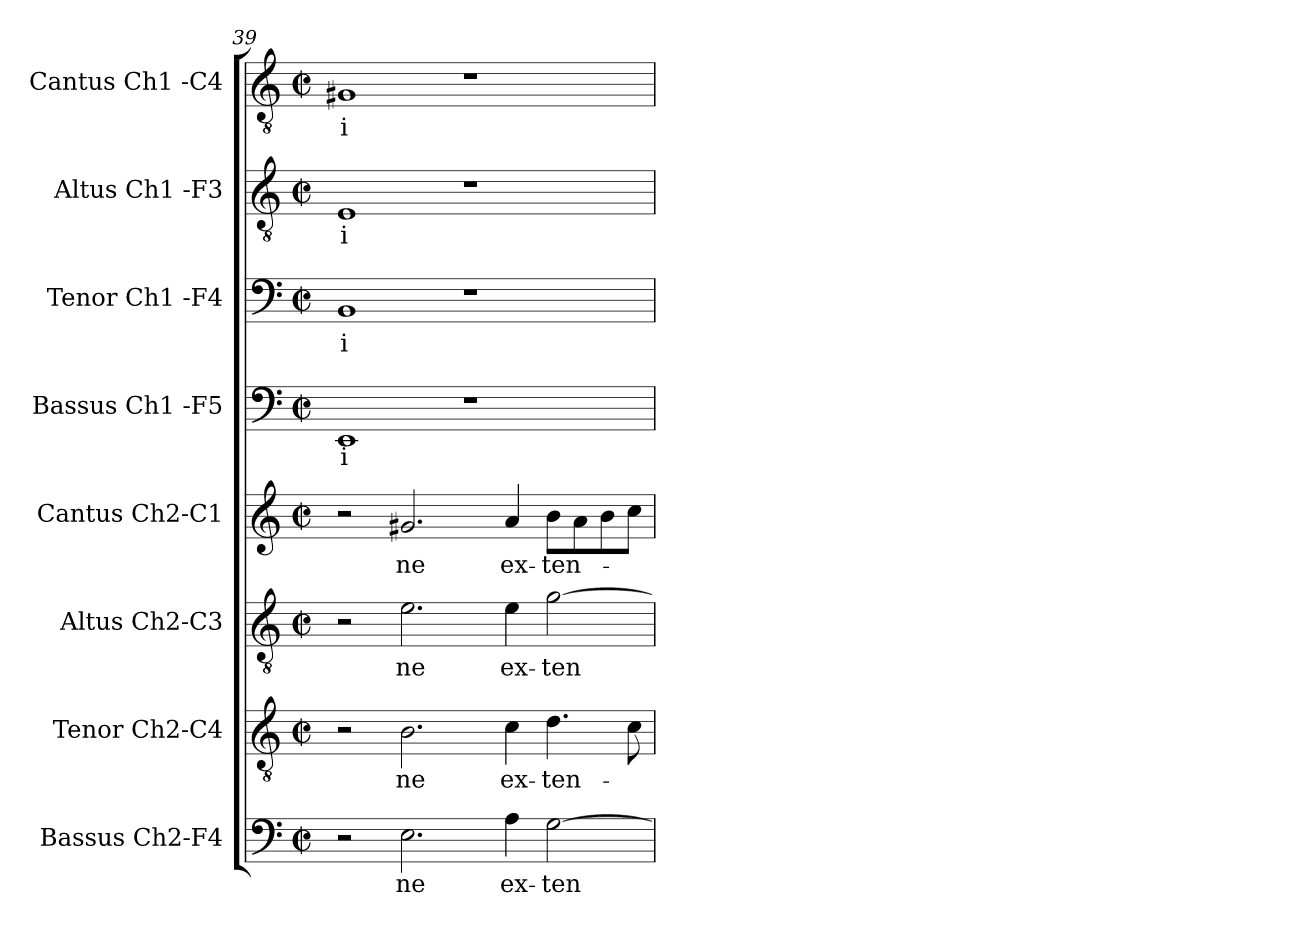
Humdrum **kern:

**kern	**text	**kern	**text	**kern	**text	**kern	**text	**kern	**text	**kern	**text	**kern	**text	**kern	**text
*part8	*part8	*part7	*part7	*part6	*part6	*part5	*part5	*part4	*part4	*part3	*part3	*part2	*part2	*part1	*part1
*staff8	*staff8	*staff7	*staff7	*staff6	*staff6	*staff5	*staff5	*staff4	*staff4	*staff3	*staff3	*staff2	*staff2	*staff1	*staff1
*I"Bassus Ch2-F4	*	*I"Tenor Ch2-C4	*	*I"Altus Ch2-C3	*	*I"Cantus Ch2-C1	*	*I"Bassus Ch1 -F5	*	*I"Tenor Ch1 -F4	*	*I"Altus Ch1 -F3	*	*I"Cantus Ch1 -C4	*
*I'B2	*	*I'T2	*	*I'A2	*	*I'C2	*	*I'B1	*	*I'T1	*	*I'A1	*	*I'C1	*
*clefF4	*	*clefGv2	*	*clefGv2	*	*clefG2	*	*clefF4	*	*clefF4	*	*clefGv2	*	*clefGv2	*
*k[]	*	*k[]	*	*k[]	*	*k[]	*	*k[]	*	*k[]	*	*k[]	*	*k[]	*
*M2/2	*	*M2/2	*	*M2/2	*	*M2/2	*	*M2/2	*	*M2/2	*	*M2/2	*	*M2/2	*
*met(c|)	*	*met(c|)	*	*met(c|)	*	*met(c|)	*	*met(c|)	*	*met(c|)	*	*met(c|)	*	*met(c|)	*
=39	=39	=39	=39	=39	=39	=39	=39	=39	=39	=39	=39	=39	=39	=39	=39
!	!	!	!	!	!	!	!	!	!LO:LY:b	!	!LO:LY:b	!	!LO:LY:b	!	!LO:LY:b
2r	.	2r	.	2r	.	2r	.	1EE	-i	1BB	-i	1E	-i	1G#X	-i
!	!LO:LY:b	!	!LO:LY:b	!	!LO:LY:b	!	!LO:LY:b	!	!	!	!	!	!	!	!
2.E\	ne	2.B\	ne	2.e\	ne	2.g#X/	ne	.	.	.	.	.	.	.	.
.	.	.	.	.	.	.	.	1r	.	1r	.	1r	.	1r	.
!	!LO:LY:b	!	!LO:LY:b	!	!LO:LY:b	!	!LO:LY:b	!	!	!	!	!	!	!	!
4A\	ex-	4c\	ex-	4e\	ex-	4a/	ex-	.	.	.	.	.	.	.	.
!	!LO:LY:b	!	!LO:LY:b	!	!LO:LY:b	!	!LO:LY:b	!	!	!	!	!	!	!	!
[>2G\	-ten-	4.d\	-ten-	[>2g\	-ten-	8b\L	-ten-	.	.	.	.	.	.	.	.
.	.	.	.	.	.	8a\	.	.	.	.	.	.	.	.	.
.	.	.	.	.	.	8b\	.	.	.	.	.	.	.	.	.
.	.	8c\	.	.	.	8cc\J	.	.	.	.	.	.	.	.	.
=	=	=	=	=	=	=	=	=	=	=	=	=	=	=	=
*-	*-	*-	*-	*-	*-	*-	*-	*-	*-	*-	*-	*-	*-	*-	*-
